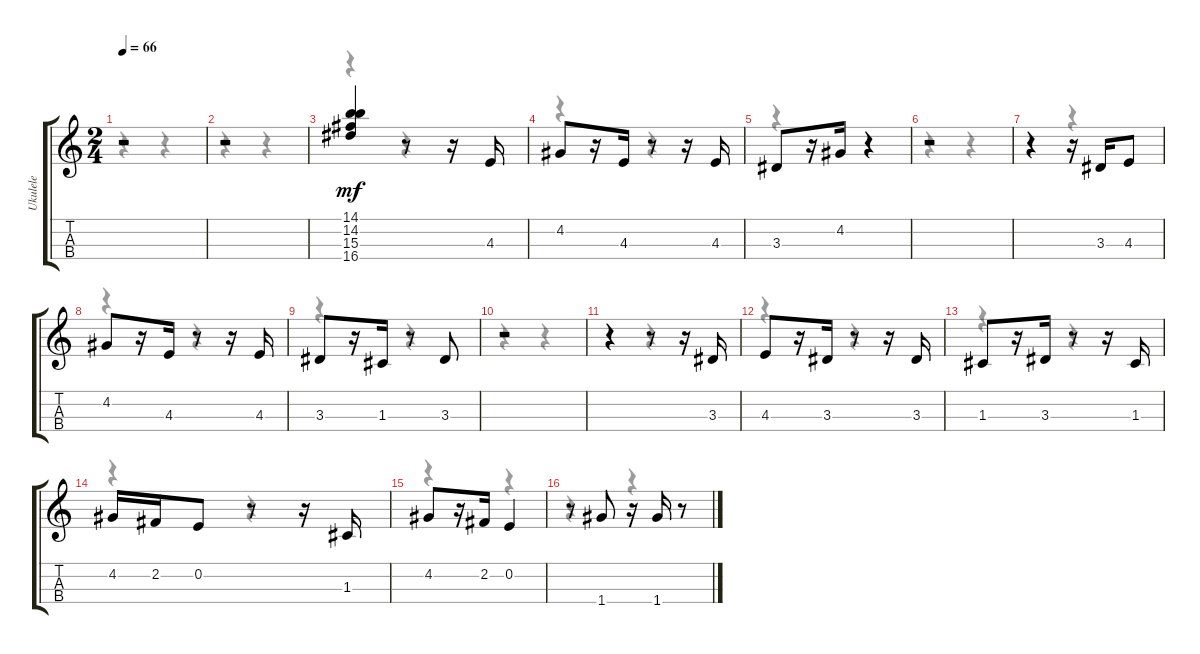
\track ("Ukulele" "Ukulele") {instrument shamisen}
\staff {score tabs}
\tuning (A4 E4 C4 G4) {hide}
\voice
\ts (2 4)
\tempo 66
\clef g2
\ks c
r.2{dy mf} |
r.2 |
(14.1 14.2 15.3 16.4).4 r.8 r.16 4.3.16 |
4.2.8 r.16 4.3.16 r.8 r.16 4.3.16 |
3.3.8 r.16 4.2.16 r.4 |
r.2 |
r.4 r.16 3.3.16 4.3.8 |
4.2.8 r.16 4.3.16 r.8 r.16 4.3.16 |
3.3.8 r.16 1.3.16 r.8 3.3.8 |
r.2 |
r.4 r.8 r.16 3.3.16 |
4.3.8 r.16 3.3.16 r.8 r.16 3.3.16 |
1.3.8 r.16 3.3.16 r.8 r.16 1.3.16 |
4.2.16 2.2.16 0.2.8 r.8 r.16 1.3.16 |
4.2.8 r.16 2.2.16 0.2.4 |
r.8 1.4.8 r.16 1.4.16 r.8
\voice
\clef g2
\ottava regular
\simile none
\ks c
r.4{dy f} r.4 |
r.4 r.4 |
r.4 r.4 |
r.4 r.4 |
r.4 r.4 |
r.4 r.4 |
r.4 r.4 |
r.4 r.4 |
r.4 r.4 |
r.4 r.4 |
r.4 r.4 |
r.4 r.4 |
r.4 r.4 |
r.4 r.4 |
r.4 r.4 |
r.4 r.4
